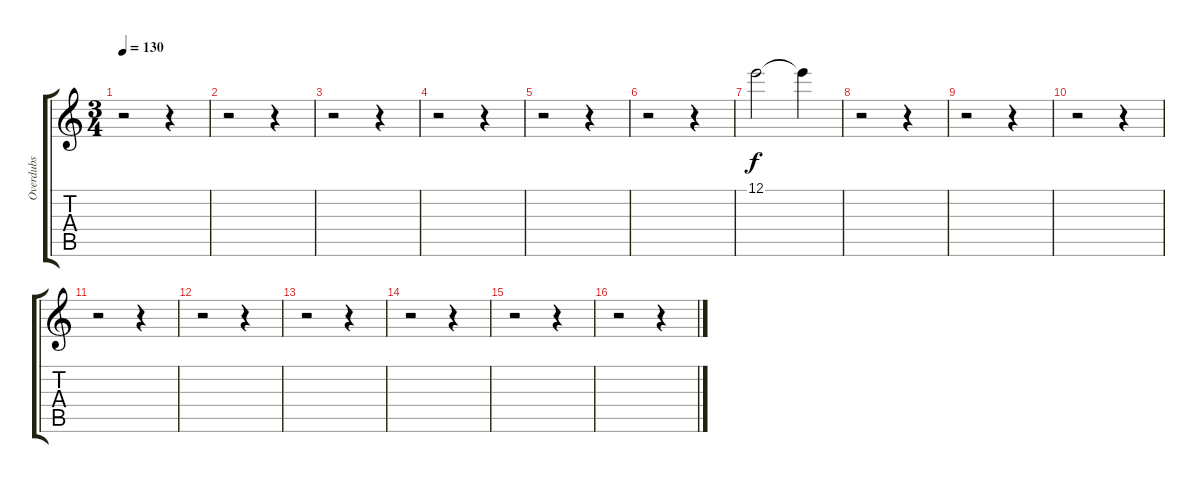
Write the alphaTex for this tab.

\track ("Overdubs" "Overdubs") {instrument overdrivenguitar}
\staff {score tabs}
\tuning (E4 B3 G3 D3 A2 E2) {hide}
\ts (3 4)
\tempo 130
\clef g2
\ks c
r.2{dy f} r.4 |
r.2 r.4 |
r.2 r.4 |
r.2 r.4 |
r.2 r.4 |
r.2 r.4 |
12.1.2 12.1{t}.4 |
r.2 r.4 |
r.2 r.4 |
r.2 r.4 |
r.2 r.4 |
r.2 r.4 |
r.2 r.4 |
r.2 r.4 |
r.2 r.4 |
r.2 r.4
